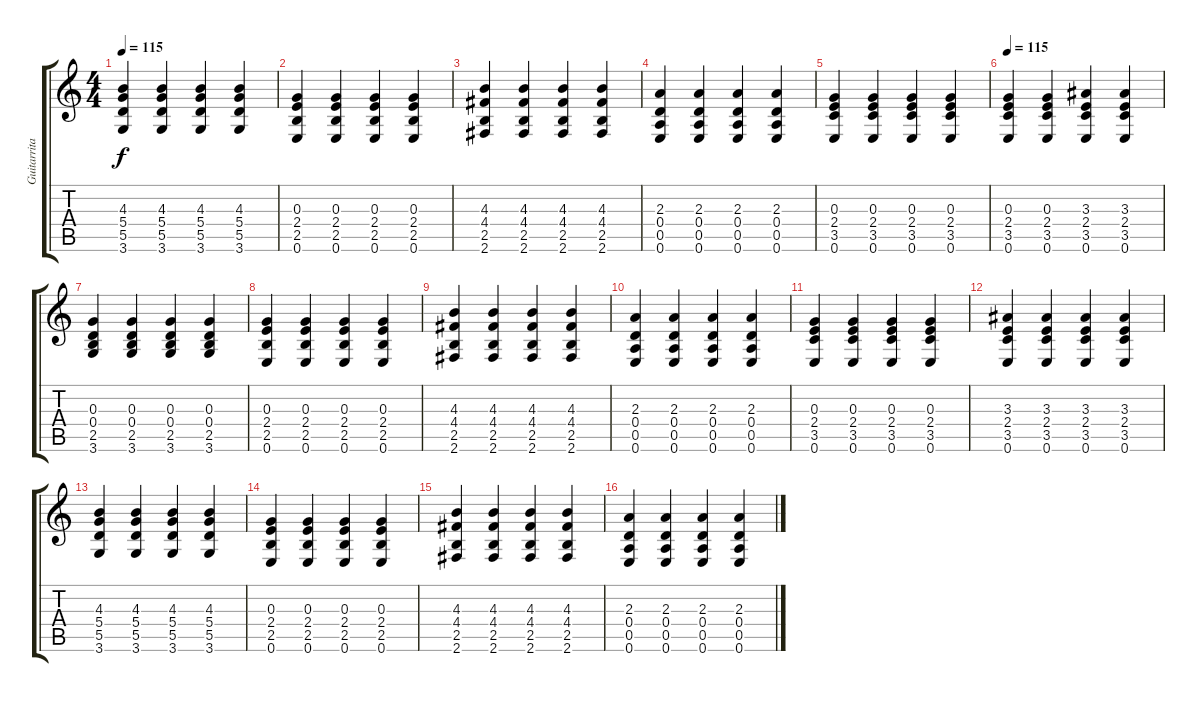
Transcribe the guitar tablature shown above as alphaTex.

\track ("Guitarrita" "Guitarrita") {instrument distortionguitar}
\staff {score tabs}
\tuning (E4 B3 G3 D3 A2 E2) {hide}
\ts (4 4)
\tempo 115
\clef g2
\ks c
(4.3 5.4 5.5 3.6).4{dy f} (4.3 5.4 5.5 3.6).4 (4.3 5.4 5.5 3.6).4 (4.3 5.4 5.5 3.6).4 |
(0.3 2.4 2.5 0.6).4 (0.3 2.4 2.5 0.6).4 (0.3 2.4 2.5 0.6).4 (0.3 2.4 2.5 0.6).4 |
(4.3 4.4 2.5 2.6).4 (4.3 4.4 2.5 2.6).4 (4.3 4.4 2.5 2.6).4 (4.3 4.4 2.5 2.6).4 |
(2.3 0.4 0.5 0.6).4 (2.3 0.4 0.5 0.6).4 (2.3 0.4 0.5 0.6).4 (2.3 0.4 0.5 0.6).4 |
(0.3 2.4 3.5 0.6).4 (0.3 2.4 3.5 0.6).4 (0.3 2.4 3.5 0.6).4 (0.3 2.4 3.5 0.6).4 |
\tempo 115
(0.3 2.4 3.5 0.6).4 (0.3 2.4 3.5 0.6).4 (3.3 2.4 3.5 0.6).4 (3.3 2.4 3.5 0.6).4 |
(0.3 0.4 2.5 3.6).4 (0.3 0.4 2.5 3.6).4 (0.3 0.4 2.5 3.6).4 (0.3 0.4 2.5 3.6).4 |
(0.3 2.4 2.5 0.6).4 (0.3 2.4 2.5 0.6).4 (0.3 2.4 2.5 0.6).4 (0.3 2.4 2.5 0.6).4 |
(4.3 4.4 2.5 2.6).4 (4.3 4.4 2.5 2.6).4 (4.3 4.4 2.5 2.6).4 (4.3 4.4 2.5 2.6).4 |
(2.3 0.4 0.5 0.6).4 (2.3 0.4 0.5 0.6).4 (2.3 0.4 0.5 0.6).4 (2.3 0.4 0.5 0.6).4 |
(0.3 2.4 3.5 0.6).4 (0.3 2.4 3.5 0.6).4 (0.3 2.4 3.5 0.6).4 (0.3 2.4 3.5 0.6).4 |
(3.3 2.4 3.5 0.6).4 (3.3 2.4 3.5 0.6).4 (3.3 2.4 3.5 0.6).4 (3.3 2.4 3.5 0.6).4 |
(4.3 5.4 5.5 3.6).4 (4.3 5.4 5.5 3.6).4 (4.3 5.4 5.5 3.6).4 (4.3 5.4 5.5 3.6).4 |
(0.3 2.4 2.5 0.6).4 (0.3 2.4 2.5 0.6).4 (0.3 2.4 2.5 0.6).4 (0.3 2.4 2.5 0.6).4 |
(4.3 4.4 2.5 2.6).4 (4.3 4.4 2.5 2.6).4 (4.3 4.4 2.5 2.6).4 (4.3 4.4 2.5 2.6).4 |
(2.3 0.4 0.5 0.6).4 (2.3 0.4 0.5 0.6).4 (2.3 0.4 0.5 0.6).4 (2.3 0.4 0.5 0.6).4
